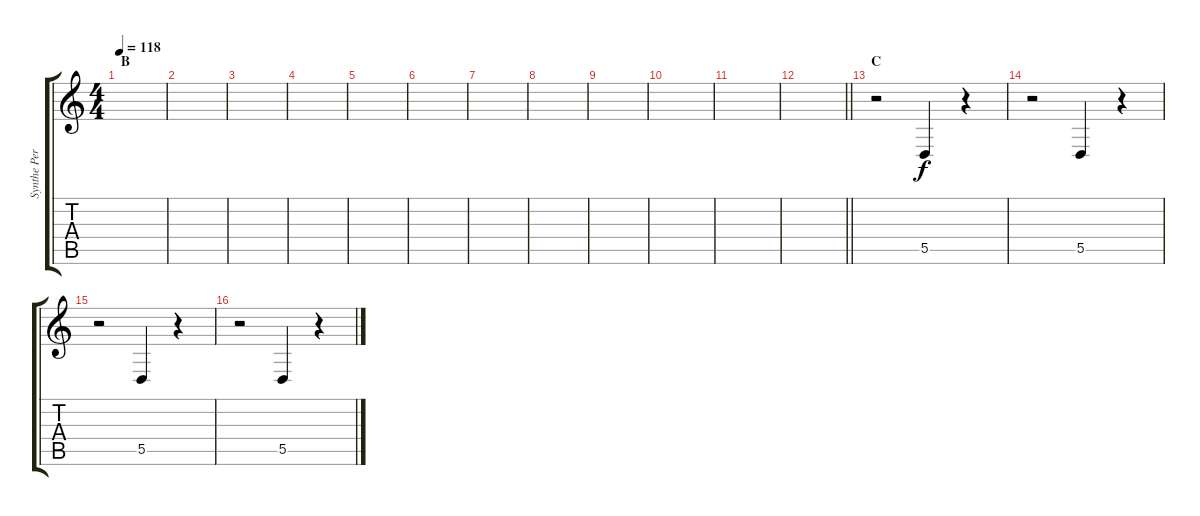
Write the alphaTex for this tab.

\track ("Synthe Perc." "Synthe Per") {instrument synthdrum}
\staff {score tabs}
\tuning (E4 B3 G3 D3 A2 E2) {hide}
\ts (4 4)
\section ("" "B")
\tempo 118
\clef g2
\ks c
|
|
|
|
|
|
|
|
|
|
|
\barLineRight lightlight
|
\section ("" "C")
r.2 5.5.4 r.4 |
r.2 5.5.4 r.4 |
r.2 5.5.4 r.4 |
r.2 5.5.4 r.4
